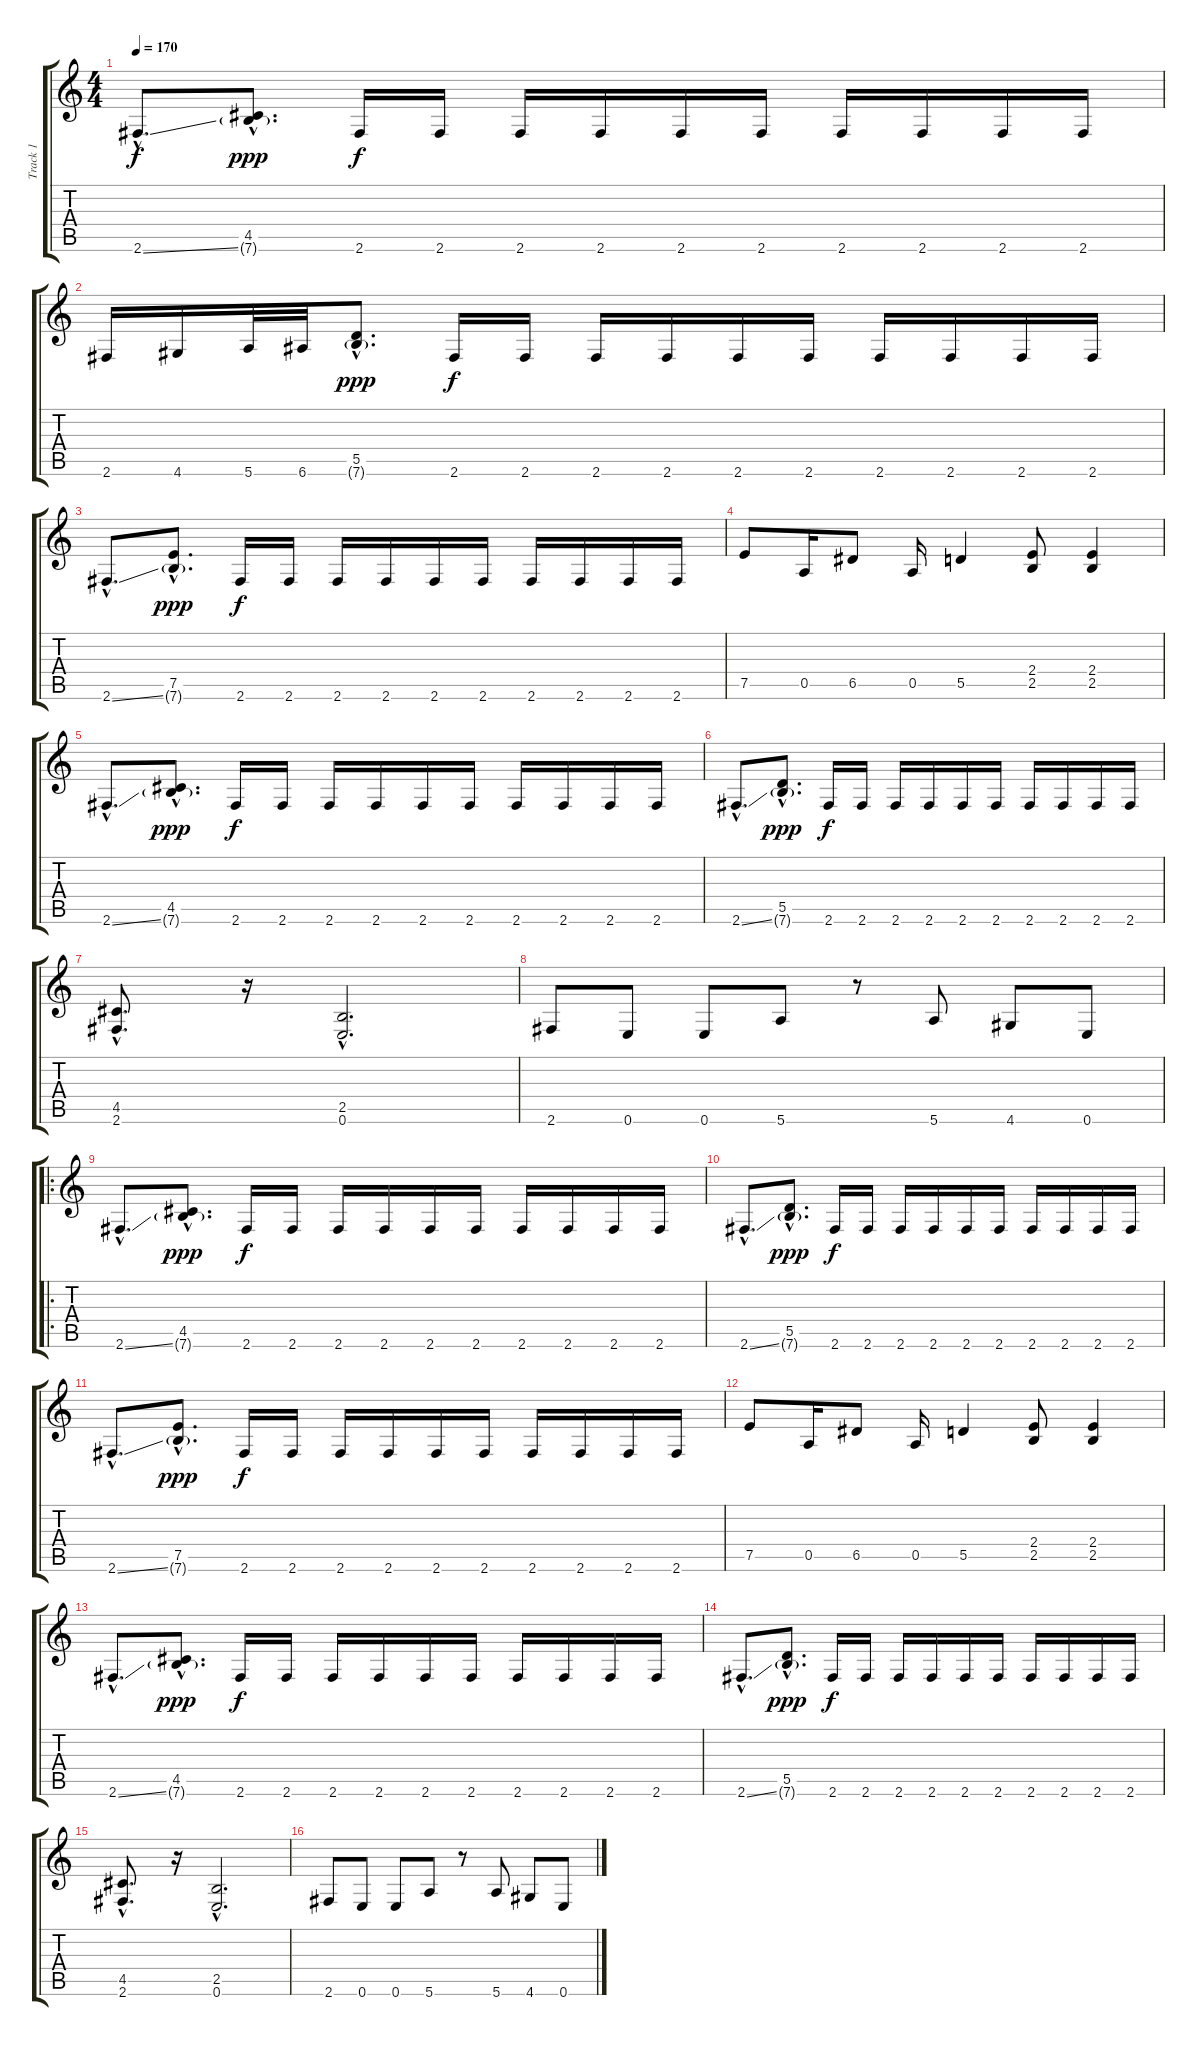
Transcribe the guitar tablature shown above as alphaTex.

\track ("Track 1" "Track 1") {instrument overdrivenguitar}
\staff {score tabs}
\tuning (E4 B3 G3 D3 A2 E2) {hide}
\ts (4 4)
\tempo 170
\clef g2
\ks c
2.6{ss hac}.8{d dy f instrument overdrivenguitar} (4.5{hac} 7.6{g hac}).8{d dy ppp} 2.6.16{dy f} 2.6.16 2.6.16 2.6.16 2.6.16 2.6.16 2.6.16 2.6.16 2.6.16 2.6.16 |
2.6.16 4.6.16 5.6.32 6.6.32 (5.5{hac} 7.6{g hac}).8{d dy ppp} 2.6.16{dy f} 2.6.16 2.6.16 2.6.16 2.6.16 2.6.16 2.6.16 2.6.16 2.6.16 2.6.16 |
2.6{ss hac}.8{d} (7.5{hac} 7.6{g hac}).8{d dy ppp} 2.6.16{dy f} 2.6.16 2.6.16 2.6.16 2.6.16 2.6.16 2.6.16 2.6.16 2.6.16 2.6.16 |
7.5.8 0.5.16 6.5.8 0.5.16 5.5.4 (2.4 2.5).8 (2.4 2.5).4 |
2.6{ss hac}.8{d} (4.5{hac} 7.6{g hac}).8{d dy ppp} 2.6.16{dy f} 2.6.16 2.6.16 2.6.16 2.6.16 2.6.16 2.6.16 2.6.16 2.6.16 2.6.16 |
2.6{ss hac}.8{d} (5.5{hac} 7.6{g hac}).8{d dy ppp} 2.6.16{dy f} 2.6.16 2.6.16 2.6.16 2.6.16 2.6.16 2.6.16 2.6.16 2.6.16 2.6.16 |
(4.5{hac} 2.6{hac}).8{d} r.16 (2.5{hac} 0.6{hac}).2{d} |
2.6.8 0.6.8 0.6.8 5.6.8 r.8 5.6.8 4.6.8 0.6.8 |
\ro
2.6{ss hac}.8{d} (4.5{hac} 7.6{g hac}).8{d dy ppp} 2.6.16{dy f} 2.6.16 2.6.16 2.6.16 2.6.16 2.6.16 2.6.16 2.6.16 2.6.16 2.6.16 |
2.6{ss hac}.8{d} (5.5{hac} 7.6{g hac}).8{d dy ppp} 2.6.16{dy f} 2.6.16 2.6.16 2.6.16 2.6.16 2.6.16 2.6.16 2.6.16 2.6.16 2.6.16 |
2.6{ss hac}.8{d} (7.5{hac} 7.6{g hac}).8{d dy ppp} 2.6.16{dy f} 2.6.16 2.6.16 2.6.16 2.6.16 2.6.16 2.6.16 2.6.16 2.6.16 2.6.16 |
7.5.8 0.5.16 6.5.8 0.5.16 5.5.4 (2.4 2.5).8 (2.4 2.5).4 |
2.6{ss hac}.8{d} (4.5{hac} 7.6{g hac}).8{d dy ppp} 2.6.16{dy f} 2.6.16 2.6.16 2.6.16 2.6.16 2.6.16 2.6.16 2.6.16 2.6.16 2.6.16 |
2.6{ss hac}.8{d} (5.5{hac} 7.6{g hac}).8{d dy ppp} 2.6.16{dy f} 2.6.16 2.6.16 2.6.16 2.6.16 2.6.16 2.6.16 2.6.16 2.6.16 2.6.16 |
(4.5{hac} 2.6{hac}).8{d} r.16 (2.5{hac} 0.6{hac}).2{d} |
2.6.8 0.6.8 0.6.8 5.6.8 r.8 5.6.8 4.6.8 0.6.8
